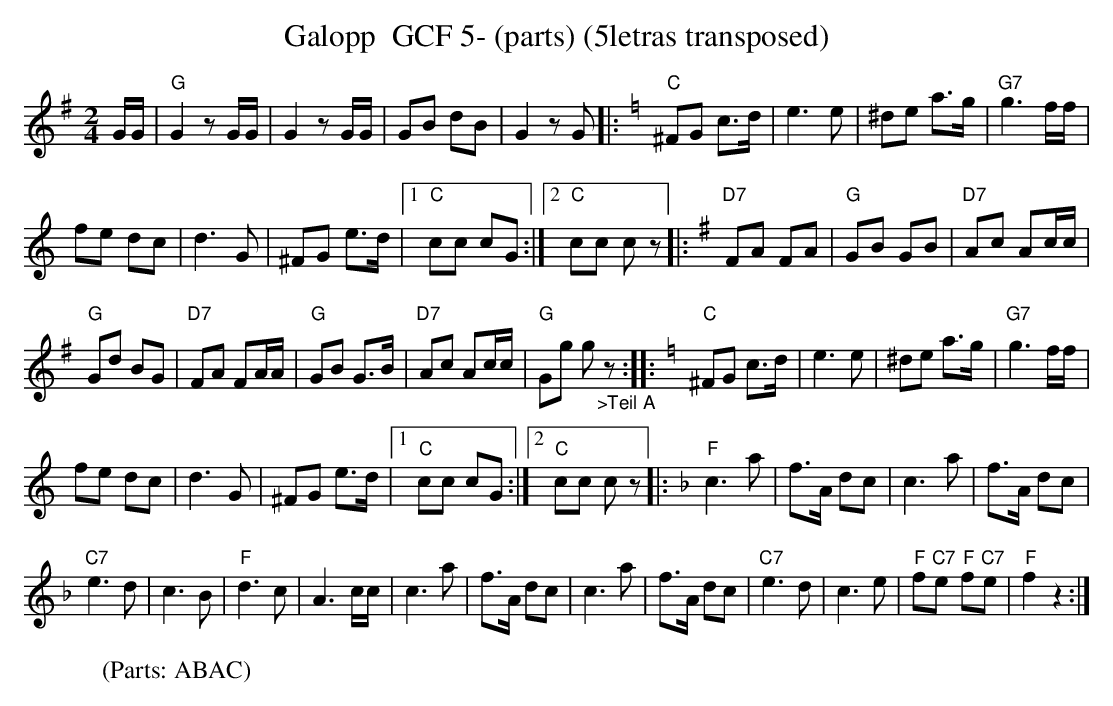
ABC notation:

X:1
T:Galopp  GCF 5- (parts) (5letras transposed)
M:2/4
L:1/8
K:G transpose=3 %%MIDI gchordon
G/2G/2 | "G"G2zG/2G/2 | G2zG/2G/2 | GB dB | G2zG |: [K:C] "C"^FG c>d | e3e | ^de a>g | \
"G7"g3f/2f/2 |
 fe dc | d3G | ^FG e>d |1 "C"cc cG :|2 "C"cc cz |: [K:G] "D7"FA FA | "G"GB GB | \
"D7"Ac Ac/2c/2 |
 "G"Gd BG | "D7"FA FA/2A/2 | "G"GB G>B | "D7"Ac Ac/2c/2 | "G"Gg g"_>Teil A"z :: [K:C] \
"C"^FG c>d | e3e | ^de a>g | \
"G7"g3f/2f/2 |
 fe dc | d3G | ^FG e>d |1 "C"cc cG :|2 "C"cc cz |: [K:F] \
 "F"c3a | f>A dc | c3a | f>A dc |
 "C7"e3d | c3B | "F"d3c | A3c/2c/2 | \
c3a | f>A dc | c3a | f>A dc | "C7"e3d | c3e | "F"f"C7"e "F"f"C7"e | "F"f2z2 :|
W:(Parts: ABAC)
